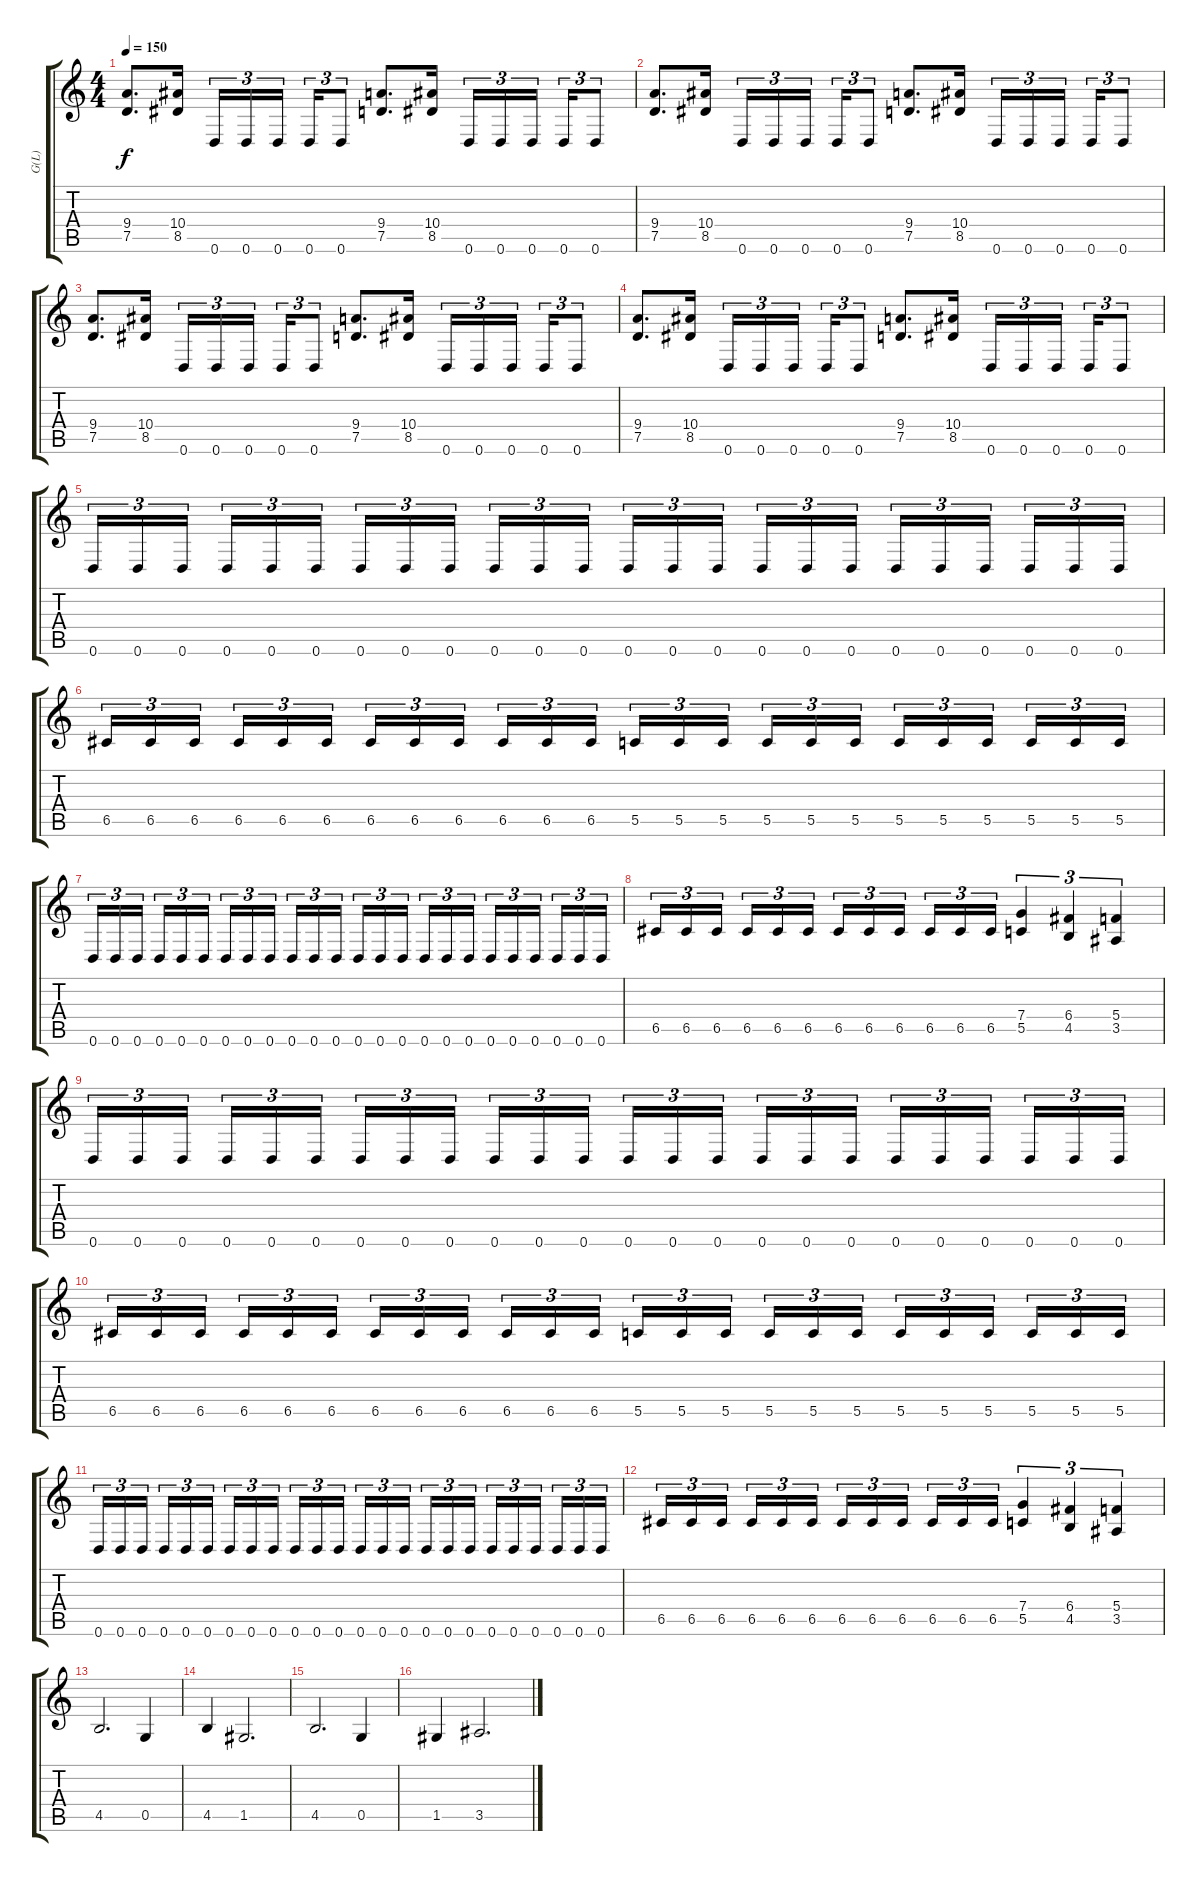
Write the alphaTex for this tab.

\track ("G(L)" "G(L)") {instrument distortionguitar}
\staff {score tabs}
\tuning (D4 A3 F3 C3 G2 D2) {hide}
\ts (4 4)
\tempo 150
\clef g2
\ks c
(9.4 7.5).8{d dy f} (10.4 8.5).16 0.6.16{tu (3 2)} 0.6.16{tu (3 2)} 0.6.16{tu (3 2) beam splitsecondary} 0.6.16{tu (3 2)} 0.6.8{tu (3 2)} (9.4 7.5).8{d} (10.4 8.5).16 0.6.16{tu (3 2)} 0.6.16{tu (3 2)} 0.6.16{tu (3 2) beam splitsecondary} 0.6.16{tu (3 2)} 0.6.8{tu (3 2)} |
(9.4 7.5).8{d} (10.4 8.5).16 0.6.16{tu (3 2)} 0.6.16{tu (3 2)} 0.6.16{tu (3 2) beam splitsecondary} 0.6.16{tu (3 2)} 0.6.8{tu (3 2)} (9.4 7.5).8{d} (10.4 8.5).16 0.6.16{tu (3 2)} 0.6.16{tu (3 2)} 0.6.16{tu (3 2) beam splitsecondary} 0.6.16{tu (3 2)} 0.6.8{tu (3 2)} |
(9.4 7.5).8{d} (10.4 8.5).16 0.6.16{tu (3 2)} 0.6.16{tu (3 2)} 0.6.16{tu (3 2) beam splitsecondary} 0.6.16{tu (3 2)} 0.6.8{tu (3 2)} (9.4 7.5).8{d} (10.4 8.5).16 0.6.16{tu (3 2)} 0.6.16{tu (3 2)} 0.6.16{tu (3 2) beam splitsecondary} 0.6.16{tu (3 2)} 0.6.8{tu (3 2)} |
(9.4 7.5).8{d} (10.4 8.5).16 0.6.16{tu (3 2)} 0.6.16{tu (3 2)} 0.6.16{tu (3 2) beam splitsecondary} 0.6.16{tu (3 2)} 0.6.8{tu (3 2)} (9.4 7.5).8{d} (10.4 8.5).16 0.6.16{tu (3 2)} 0.6.16{tu (3 2)} 0.6.16{tu (3 2) beam splitsecondary} 0.6.16{tu (3 2)} 0.6.8{tu (3 2)} |
0.6.16{tu (3 2)} 0.6.16{tu (3 2)} 0.6.16{tu (3 2) beam splitsecondary} 0.6.16{tu (3 2)} 0.6.16{tu (3 2)} 0.6.16{tu (3 2)} 0.6.16{tu (3 2)} 0.6.16{tu (3 2)} 0.6.16{tu (3 2) beam splitsecondary} 0.6.16{tu (3 2)} 0.6.16{tu (3 2)} 0.6.16{tu (3 2)} 0.6.16{tu (3 2)} 0.6.16{tu (3 2)} 0.6.16{tu (3 2) beam splitsecondary} 0.6.16{tu (3 2)} 0.6.16{tu (3 2)} 0.6.16{tu (3 2)} 0.6.16{tu (3 2)} 0.6.16{tu (3 2)} 0.6.16{tu (3 2) beam splitsecondary} 0.6.16{tu (3 2)} 0.6.16{tu (3 2)} 0.6.16{tu (3 2)} |
6.5.16{tu (3 2)} 6.5.16{tu (3 2)} 6.5.16{tu (3 2) beam splitsecondary} 6.5.16{tu (3 2)} 6.5.16{tu (3 2)} 6.5.16{tu (3 2)} 6.5.16{tu (3 2)} 6.5.16{tu (3 2)} 6.5.16{tu (3 2) beam splitsecondary} 6.5.16{tu (3 2)} 6.5.16{tu (3 2)} 6.5.16{tu (3 2)} 5.5.16{tu (3 2)} 5.5.16{tu (3 2)} 5.5.16{tu (3 2) beam splitsecondary} 5.5.16{tu (3 2)} 5.5.16{tu (3 2)} 5.5.16{tu (3 2)} 5.5.16{tu (3 2)} 5.5.16{tu (3 2)} 5.5.16{tu (3 2) beam splitsecondary} 5.5.16{tu (3 2)} 5.5.16{tu (3 2)} 5.5.16{tu (3 2)} |
0.6.16{tu (3 2)} 0.6.16{tu (3 2)} 0.6.16{tu (3 2) beam splitsecondary} 0.6.16{tu (3 2)} 0.6.16{tu (3 2)} 0.6.16{tu (3 2)} 0.6.16{tu (3 2)} 0.6.16{tu (3 2)} 0.6.16{tu (3 2) beam splitsecondary} 0.6.16{tu (3 2)} 0.6.16{tu (3 2)} 0.6.16{tu (3 2)} 0.6.16{tu (3 2)} 0.6.16{tu (3 2)} 0.6.16{tu (3 2) beam splitsecondary} 0.6.16{tu (3 2)} 0.6.16{tu (3 2)} 0.6.16{tu (3 2)} 0.6.16{tu (3 2)} 0.6.16{tu (3 2)} 0.6.16{tu (3 2) beam splitsecondary} 0.6.16{tu (3 2)} 0.6.16{tu (3 2)} 0.6.16{tu (3 2)} |
6.5.16{tu (3 2)} 6.5.16{tu (3 2)} 6.5.16{tu (3 2) beam splitsecondary} 6.5.16{tu (3 2)} 6.5.16{tu (3 2)} 6.5.16{tu (3 2)} 6.5.16{tu (3 2)} 6.5.16{tu (3 2)} 6.5.16{tu (3 2) beam splitsecondary} 6.5.16{tu (3 2)} 6.5.16{tu (3 2)} 6.5.16{tu (3 2)} (7.4 5.5).4{tu (3 2)} (6.4 4.5).4{tu (3 2)} (5.4 3.5).4{tu (3 2)} |
0.6.16{tu (3 2)} 0.6.16{tu (3 2)} 0.6.16{tu (3 2) beam splitsecondary} 0.6.16{tu (3 2)} 0.6.16{tu (3 2)} 0.6.16{tu (3 2)} 0.6.16{tu (3 2)} 0.6.16{tu (3 2)} 0.6.16{tu (3 2) beam splitsecondary} 0.6.16{tu (3 2)} 0.6.16{tu (3 2)} 0.6.16{tu (3 2)} 0.6.16{tu (3 2)} 0.6.16{tu (3 2)} 0.6.16{tu (3 2) beam splitsecondary} 0.6.16{tu (3 2)} 0.6.16{tu (3 2)} 0.6.16{tu (3 2)} 0.6.16{tu (3 2)} 0.6.16{tu (3 2)} 0.6.16{tu (3 2) beam splitsecondary} 0.6.16{tu (3 2)} 0.6.16{tu (3 2)} 0.6.16{tu (3 2)} |
6.5.16{tu (3 2)} 6.5.16{tu (3 2)} 6.5.16{tu (3 2) beam splitsecondary} 6.5.16{tu (3 2)} 6.5.16{tu (3 2)} 6.5.16{tu (3 2)} 6.5.16{tu (3 2)} 6.5.16{tu (3 2)} 6.5.16{tu (3 2) beam splitsecondary} 6.5.16{tu (3 2)} 6.5.16{tu (3 2)} 6.5.16{tu (3 2)} 5.5.16{tu (3 2)} 5.5.16{tu (3 2)} 5.5.16{tu (3 2) beam splitsecondary} 5.5.16{tu (3 2)} 5.5.16{tu (3 2)} 5.5.16{tu (3 2)} 5.5.16{tu (3 2)} 5.5.16{tu (3 2)} 5.5.16{tu (3 2) beam splitsecondary} 5.5.16{tu (3 2)} 5.5.16{tu (3 2)} 5.5.16{tu (3 2)} |
0.6.16{tu (3 2)} 0.6.16{tu (3 2)} 0.6.16{tu (3 2) beam splitsecondary} 0.6.16{tu (3 2)} 0.6.16{tu (3 2)} 0.6.16{tu (3 2)} 0.6.16{tu (3 2)} 0.6.16{tu (3 2)} 0.6.16{tu (3 2) beam splitsecondary} 0.6.16{tu (3 2)} 0.6.16{tu (3 2)} 0.6.16{tu (3 2)} 0.6.16{tu (3 2)} 0.6.16{tu (3 2)} 0.6.16{tu (3 2) beam splitsecondary} 0.6.16{tu (3 2)} 0.6.16{tu (3 2)} 0.6.16{tu (3 2)} 0.6.16{tu (3 2)} 0.6.16{tu (3 2)} 0.6.16{tu (3 2) beam splitsecondary} 0.6.16{tu (3 2)} 0.6.16{tu (3 2)} 0.6.16{tu (3 2)} |
6.5.16{tu (3 2)} 6.5.16{tu (3 2)} 6.5.16{tu (3 2) beam splitsecondary} 6.5.16{tu (3 2)} 6.5.16{tu (3 2)} 6.5.16{tu (3 2)} 6.5.16{tu (3 2)} 6.5.16{tu (3 2)} 6.5.16{tu (3 2) beam splitsecondary} 6.5.16{tu (3 2)} 6.5.16{tu (3 2)} 6.5.16{tu (3 2)} (7.4 5.5).4{tu (3 2)} (6.4 4.5).4{tu (3 2)} (5.4 3.5).4{tu (3 2)} |
4.5.2{d} 0.5.4 |
4.5.4 1.5.2{d} |
4.5.2{d} 0.5.4 |
1.5.4 3.5.2{d}
